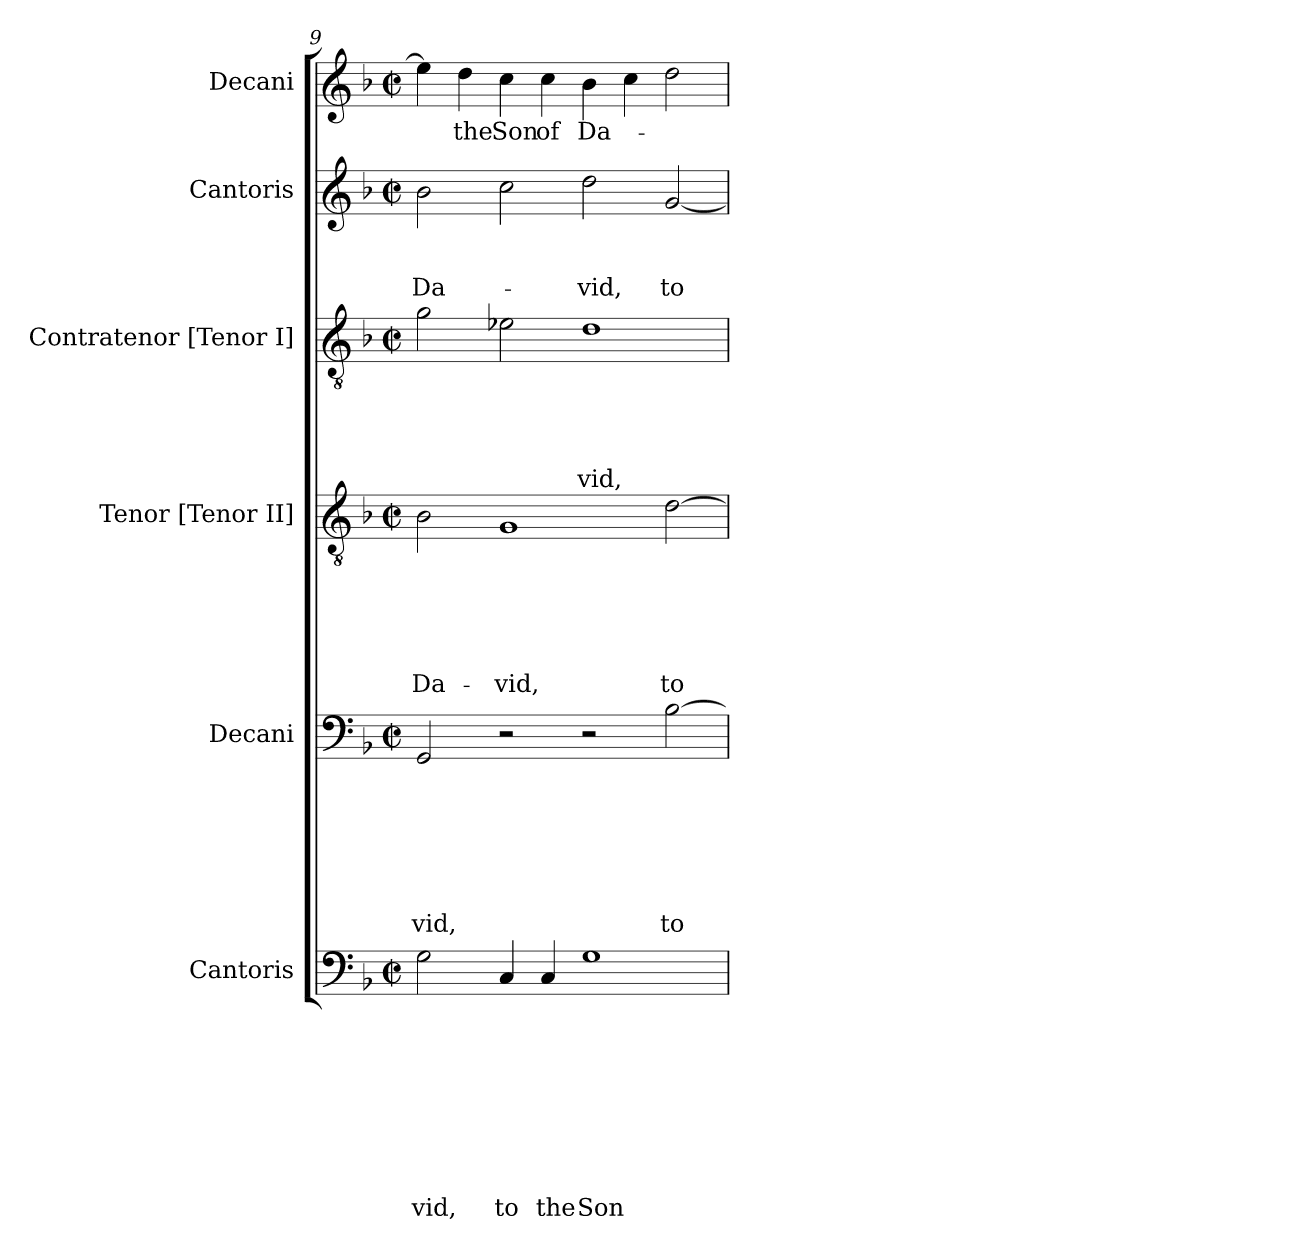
**kern	**text	**text	**text	**text	**text	**text	**text	**text	**text	**kern	**text	**text	**text	**text	**text	**text	**text	**kern	**text	**text	**text	**text	**text	**text	**kern	**text	**text	**text	**text	**text	**kern	**text	**text	**text	**kern	**text
*part6	*part6	*part6	*part6	*part6	*part6	*part6	*part6	*part6	*part6	*part5	*part5	*part5	*part5	*part5	*part5	*part5	*part5	*part4	*part4	*part4	*part4	*part4	*part4	*part4	*part3	*part3	*part3	*part3	*part3	*part3	*part2	*part2	*part2	*part2	*part1	*part1
*staff6	*staff6	*staff6	*staff6	*staff6	*staff6	*staff6	*staff6	*staff6	*staff6	*staff5	*staff5	*staff5	*staff5	*staff5	*staff5	*staff5	*staff5	*staff4	*staff4	*staff4	*staff4	*staff4	*staff4	*staff4	*staff3	*staff3	*staff3	*staff3	*staff3	*staff3	*staff2	*staff2	*staff2	*staff2	*staff1	*staff1
*I"Cantoris	*	*	*	*	*	*	*	*	*	*I"Decani	*	*	*	*	*	*	*	*I"Tenor [Tenor II]	*	*	*	*	*	*	*I"Contratenor [Tenor I]	*	*	*	*	*	*I"Cantoris	*	*	*	*I"Decani	*
*clefF4	*	*	*	*	*	*	*	*	*	*clefF4	*	*	*	*	*	*	*	*clefGv2	*	*	*	*	*	*	*clefGv2	*	*	*	*	*	*clefG2	*	*	*	*clefG2	*
*k[b-]	*	*	*	*	*	*	*	*	*	*k[b-]	*	*	*	*	*	*	*	*k[b-]	*	*	*	*	*	*	*k[b-]	*	*	*	*	*	*k[b-]	*	*	*	*k[b-]	*
*F:	*	*	*	*	*	*	*	*	*	*F:	*	*	*	*	*	*	*	*F:	*	*	*	*	*	*	*F:	*	*	*	*	*	*F:	*	*	*	*F:	*
*M2/2	*	*	*	*	*	*	*	*	*	*M2/2	*	*	*	*	*	*	*	*M2/2	*	*	*	*	*	*	*M2/2	*	*	*	*	*	*M2/2	*	*	*	*M2/2	*
*met(c|)	*	*	*	*	*	*	*	*	*	*met(c|)	*	*	*	*	*	*	*	*met(c|)	*	*	*	*	*	*	*met(c|)	*	*	*	*	*	*met(c|)	*	*	*	*met(c|)	*
=9	=9	=9	=9	=9	=9	=9	=9	=9	=9	=9	=9	=9	=9	=9	=9	=9	=9	=9	=9	=9	=9	=9	=9	=9	=9	=9	=9	=9	=9	=9	=9	=9	=9	=9	=9	=9
!	!	!	!	!	!	!	!	!	!LO:LY:b:rj	!	!	!	!	!	!	!	!LO:LY:b:rj	!	!	!	!	!	!	!LO:LY:b	!	!	!	!	!	!	!	!	!	!LO:LY:b:rj	!	!
2G\	.	.	.	.	.	.	.	.	-vid,	2GG/	.	.	.	.	.	.	-vid,	2B-\	.	.	.	.	.	Da-	2g\	.	.	.	.	.	2b-\	.	.	Da-	4ee-\]	.
!	!	!	!	!	!	!	!	!	!	!	!	!	!	!	!	!	!	!	!	!	!	!	!	!	!	!	!	!	!	!	!	!	!	!	!	!LO:LY:a:rj
.	.	.	.	.	.	.	.	.	.	.	.	.	.	.	.	.	.	.	.	.	.	.	.	.	.	.	.	.	.	.	.	.	.	.	4dd\	the
!	!	!	!	!	!	!	!	!	!LO:LY:b:rj	!	!	!	!	!	!	!	!	!	!	!	!	!	!	!LO:LY:b	!	!	!	!	!	!	!	!	!	!	!	!LO:LY:a:rj
4C/	.	.	.	.	.	.	.	.	to	2r	.	.	.	.	.	.	.	1G	.	.	.	.	.	-vid,	2e-X\	.	.	.	.	.	2cc\	.	.	.	4cc\	Son
!	!	!	!	!	!	!	!	!	!LO:LY:b:rj	!	!	!	!	!	!	!	!	!	!	!	!	!	!	!	!	!	!	!	!	!	!	!	!	!	!	!LO:LY:a:rj
4C/	.	.	.	.	.	.	.	.	the	.	.	.	.	.	.	.	.	.	.	.	.	.	.	.	.	.	.	.	.	.	.	.	.	.	4cc\	of
!	!	!	!	!	!	!	!	!	!LO:LY:b:rj	!	!	!	!	!	!	!	!	!	!	!	!	!	!	!	!	!	!	!	!	!LO:LY:b	!	!	!	!LO:LY:b:rj	!	!LO:LY:a:rj
1G	.	.	.	.	.	.	.	.	Son	2r	.	.	.	.	.	.	.	.	.	.	.	.	.	.	1d	.	.	.	.	-vid,	2dd\	.	.	-vid,	4b-\	Da-
.	.	.	.	.	.	.	.	.	.	.	.	.	.	.	.	.	.	.	.	.	.	.	.	.	.	.	.	.	.	.	.	.	.	.	4cc\	.
!	!	!	!	!	!	!	!	!	!	!	!	!	!	!	!	!	!LO:LY:b:rj	!	!	!	!	!	!	!LO:LY:b	!	!	!	!	!	!	!	!	!	!LO:LY:b:rj	!	!
.	.	.	.	.	.	.	.	.	.	[>2B-\	.	.	.	.	.	.	to	[>2d\	.	.	.	.	.	to	.	.	.	.	.	.	[<2g/	.	.	to	2dd\	.
=	=	=	=	=	=	=	=	=	=	=	=	=	=	=	=	=	=	=	=	=	=	=	=	=	=	=	=	=	=	=	=	=	=	=	=	=
*-	*-	*-	*-	*-	*-	*-	*-	*-	*-	*-	*-	*-	*-	*-	*-	*-	*-	*-	*-	*-	*-	*-	*-	*-	*-	*-	*-	*-	*-	*-	*-	*-	*-	*-	*-	*-
